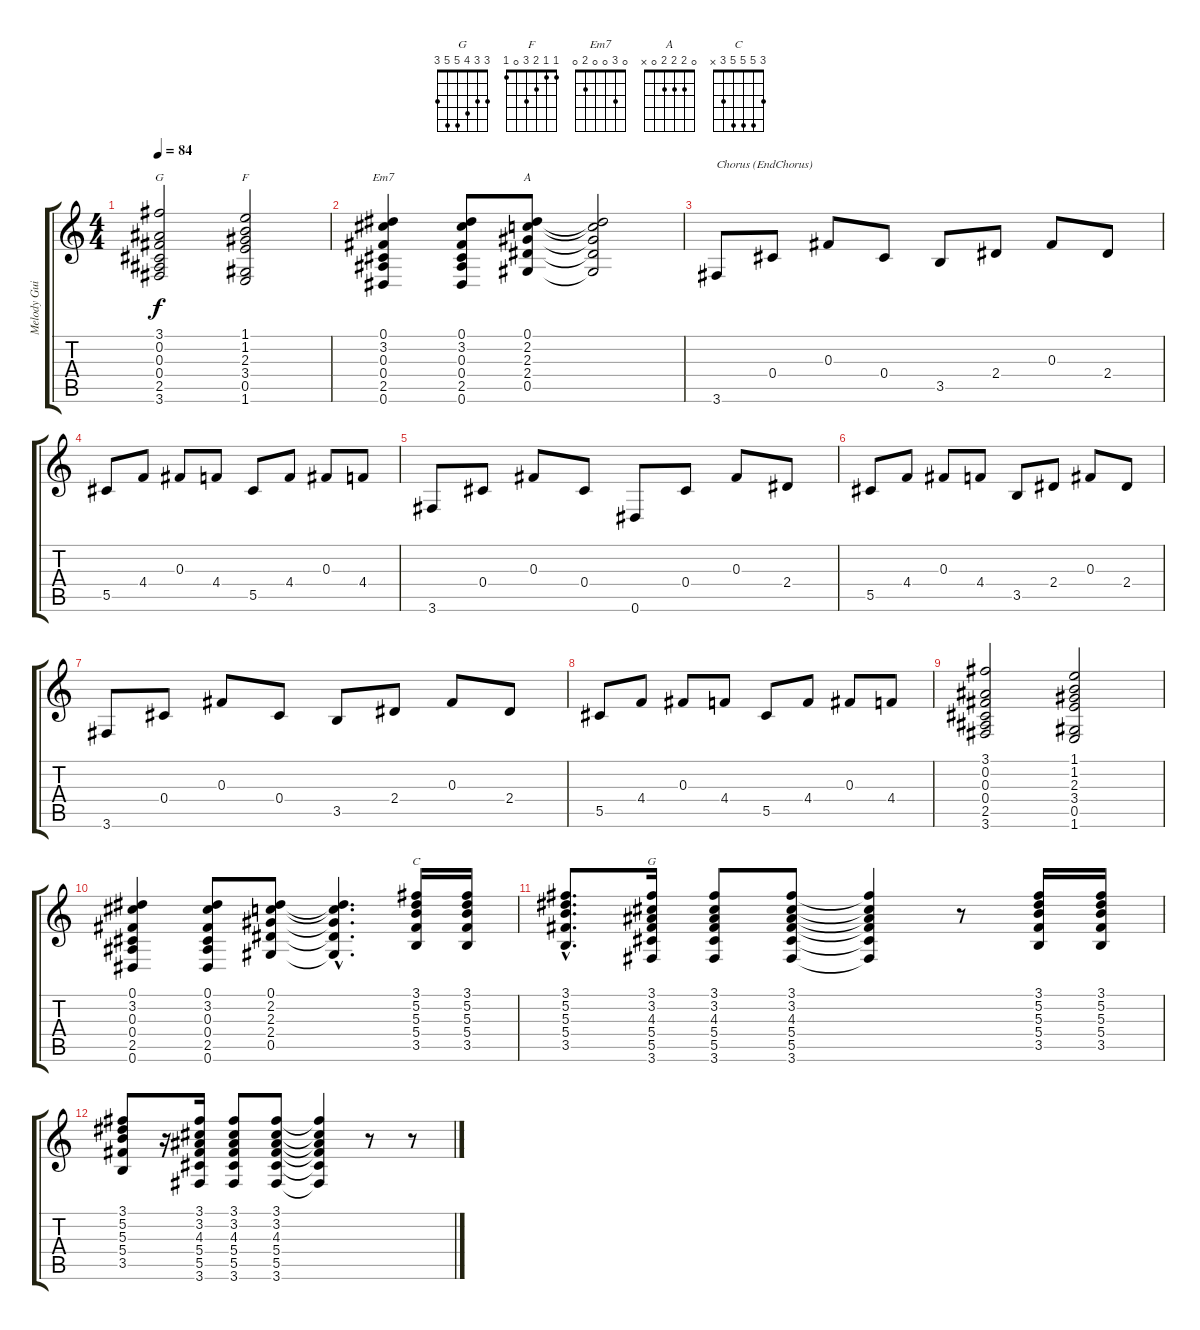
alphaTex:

\track ("Melody Guitar" "Melody Gui") {instrument acousticguitarnylon}
\staff {score tabs}
\tuning (Eb4 Bb3 Gb3 Db3 Ab2 Eb2) {hide}
\chord ("G" 3 0 0 0 2 3)
\chord ("F" 1 1 2 3 0 1)
\chord ("Em7" 0 3 0 0 2 0)
\chord ("A" 0 2 2 2 0 x)
\chord ("C" 3 5 5 5 3 x)
\chord ("G" 3 3 4 5 5 3)
\ts (4 4)
\tempo 84
\clef g2
\ks c
(3.1 0.2 0.3 0.4 2.5 3.6).2{ch "G" dy f} (1.1 1.2 2.3 3.4 0.5 1.6).2{ch "F"} |
(0.1 3.2 0.3 0.4 2.5 0.6).4{ch "Em7"} (0.1 3.2 0.3 0.4 2.5 0.6).8 (0.1 2.2 2.3 2.4 0.5).8{ch "A"} (0.1{t} 2.2{t} 2.3{t} 2.4{t} 0.5{t}).2 |
3.6.8{txt "Chorus (EndChorus)"} 0.4.8 0.3.8 0.4.8 3.5.8 2.4.8 0.3.8 2.4.8 |
5.5.8 4.4.8 0.3.8 4.4.8 5.5.8 4.4.8 0.3.8 4.4.8 |
3.6.8 0.4.8 0.3.8 0.4.8 0.6.8 0.4.8 0.3.8 2.4.8 |
5.5.8 4.4.8 0.3.8 4.4.8 3.5.8 2.4.8 0.3.8 2.4.8 |
3.6.8 0.4.8 0.3.8 0.4.8 3.5.8 2.4.8 0.3.8 2.4.8 |
5.5.8 4.4.8 0.3.8 4.4.8 5.5.8 4.4.8 0.3.8 4.4.8 |
(3.1 0.2 0.3 0.4 2.5 3.6).2 (1.1 1.2 2.3 3.4 0.5 1.6).2 |
(0.1 3.2 0.3 0.4 2.5 0.6).4 (0.1 3.2 0.3 0.4 2.5 0.6).8 (0.1 2.2 2.3 2.4 0.5).8 (0.1{hac t} 2.2{hac t} 2.3{hac t} 2.4{hac t} 0.5{hac t}).4{d} (3.1 5.2 5.3 5.4 3.5).16{ch "C"} (3.1 5.2 5.3 5.4 3.5).16 |
(3.1{hac} 5.2{hac} 5.3{hac} 5.4{hac} 3.5{hac}).8{d} (3.1 3.2 4.3 5.4 5.5 3.6).16{ch "G"} (3.1 3.2 4.3 5.4 5.5 3.6).8 (3.1 3.2 4.3 5.4 5.5 3.6).8 (3.1{t} 3.2{t} 4.3{t} 5.4{t} 5.5{t} 3.6{t}).4 r.8 (3.1 5.2 5.3 5.4 3.5).16 (3.1 5.2 5.3 5.4 3.5).16 |
(3.1 5.2 5.3 5.4 3.5).8 r.16 (3.1 3.2 4.3 5.4 5.5 3.6).16 (3.1 3.2 4.3 5.4 5.5 3.6).8 (3.1 3.2 4.3 5.4 5.5 3.6).8 (3.1{t} 3.2{t} 4.3{t} 5.4{t} 5.5{t} 3.6{t}).4 r.8 r.8
